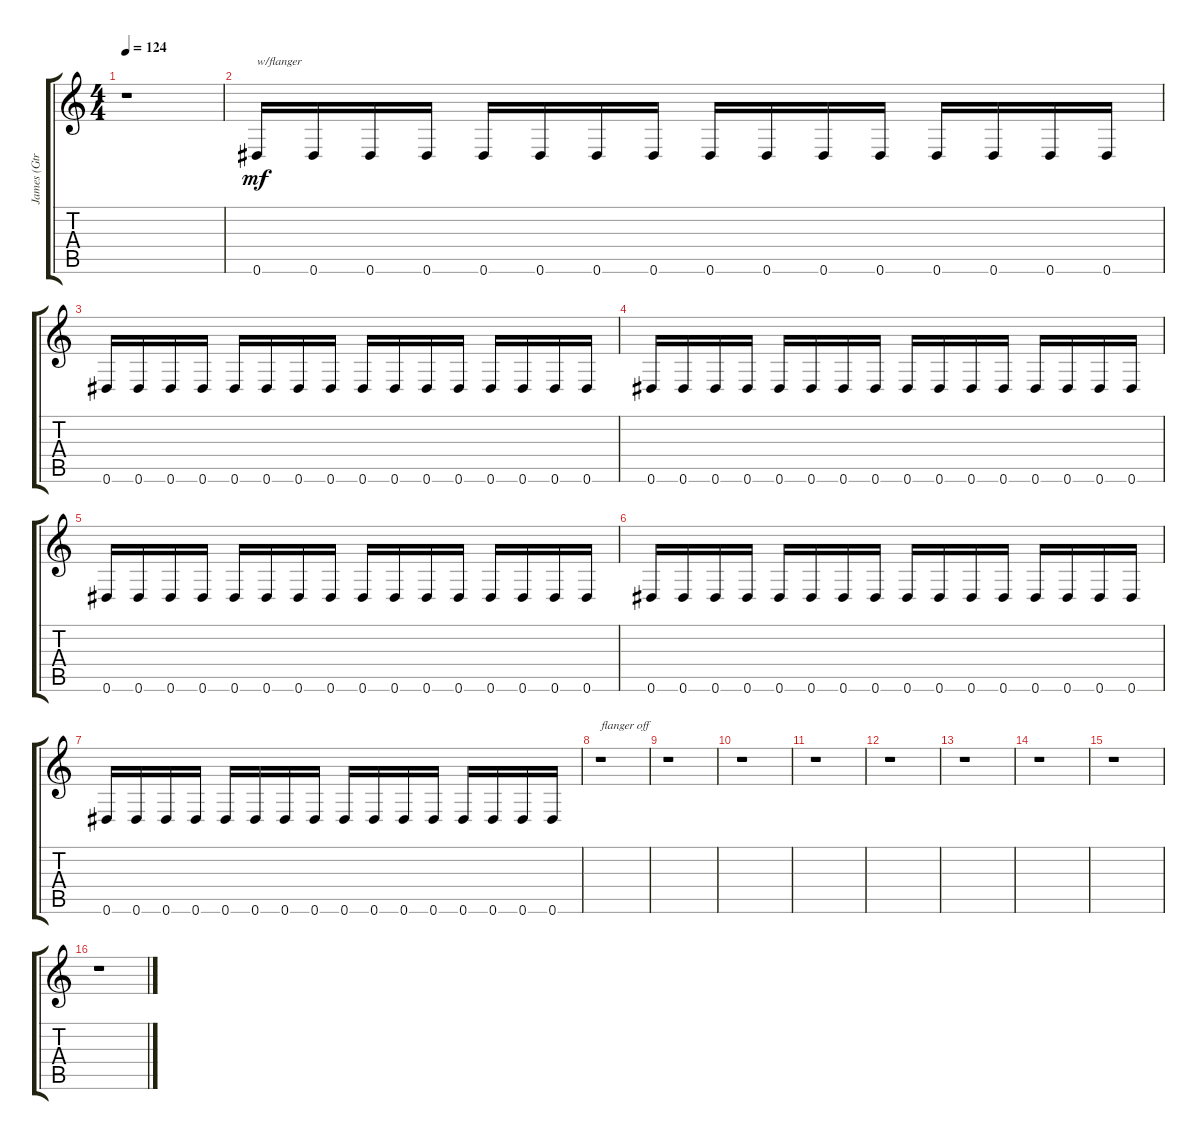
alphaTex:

\track ("James (Gtr. 2)" "James (Gtr") {instrument distortionguitar}
\staff {score tabs}
\tuning (Eb4 Bb3 Gb3 Db3 Ab2 Eb2) {hide}
\ts (4 4)
\tempo 124
\clef g2
\ks c
r.1{dy mf instrument distortionguitar} |
0.6.16{txt "w/flanger"} 0.6.16 0.6.16 0.6.16 0.6.16 0.6.16 0.6.16 0.6.16 0.6.16 0.6.16 0.6.16 0.6.16 0.6.16 0.6.16 0.6.16 0.6.16 |
0.6.16 0.6.16 0.6.16 0.6.16 0.6.16 0.6.16 0.6.16 0.6.16 0.6.16 0.6.16 0.6.16 0.6.16 0.6.16 0.6.16 0.6.16 0.6.16 |
0.6.16 0.6.16 0.6.16 0.6.16 0.6.16 0.6.16 0.6.16 0.6.16 0.6.16 0.6.16 0.6.16 0.6.16 0.6.16 0.6.16 0.6.16 0.6.16 |
0.6.16 0.6.16 0.6.16 0.6.16 0.6.16 0.6.16 0.6.16 0.6.16 0.6.16 0.6.16 0.6.16 0.6.16 0.6.16 0.6.16 0.6.16 0.6.16 |
0.6.16 0.6.16 0.6.16 0.6.16 0.6.16 0.6.16 0.6.16 0.6.16 0.6.16 0.6.16 0.6.16 0.6.16 0.6.16 0.6.16 0.6.16 0.6.16 |
0.6.16 0.6.16 0.6.16 0.6.16 0.6.16 0.6.16 0.6.16 0.6.16 0.6.16 0.6.16 0.6.16 0.6.16 0.6.16 0.6.16 0.6.16 0.6.16 |
r.1{txt "flanger off"} |
r.1 |
r.1 |
r.1 |
r.1 |
r.1 |
r.1 |
r.1 |
r.1
